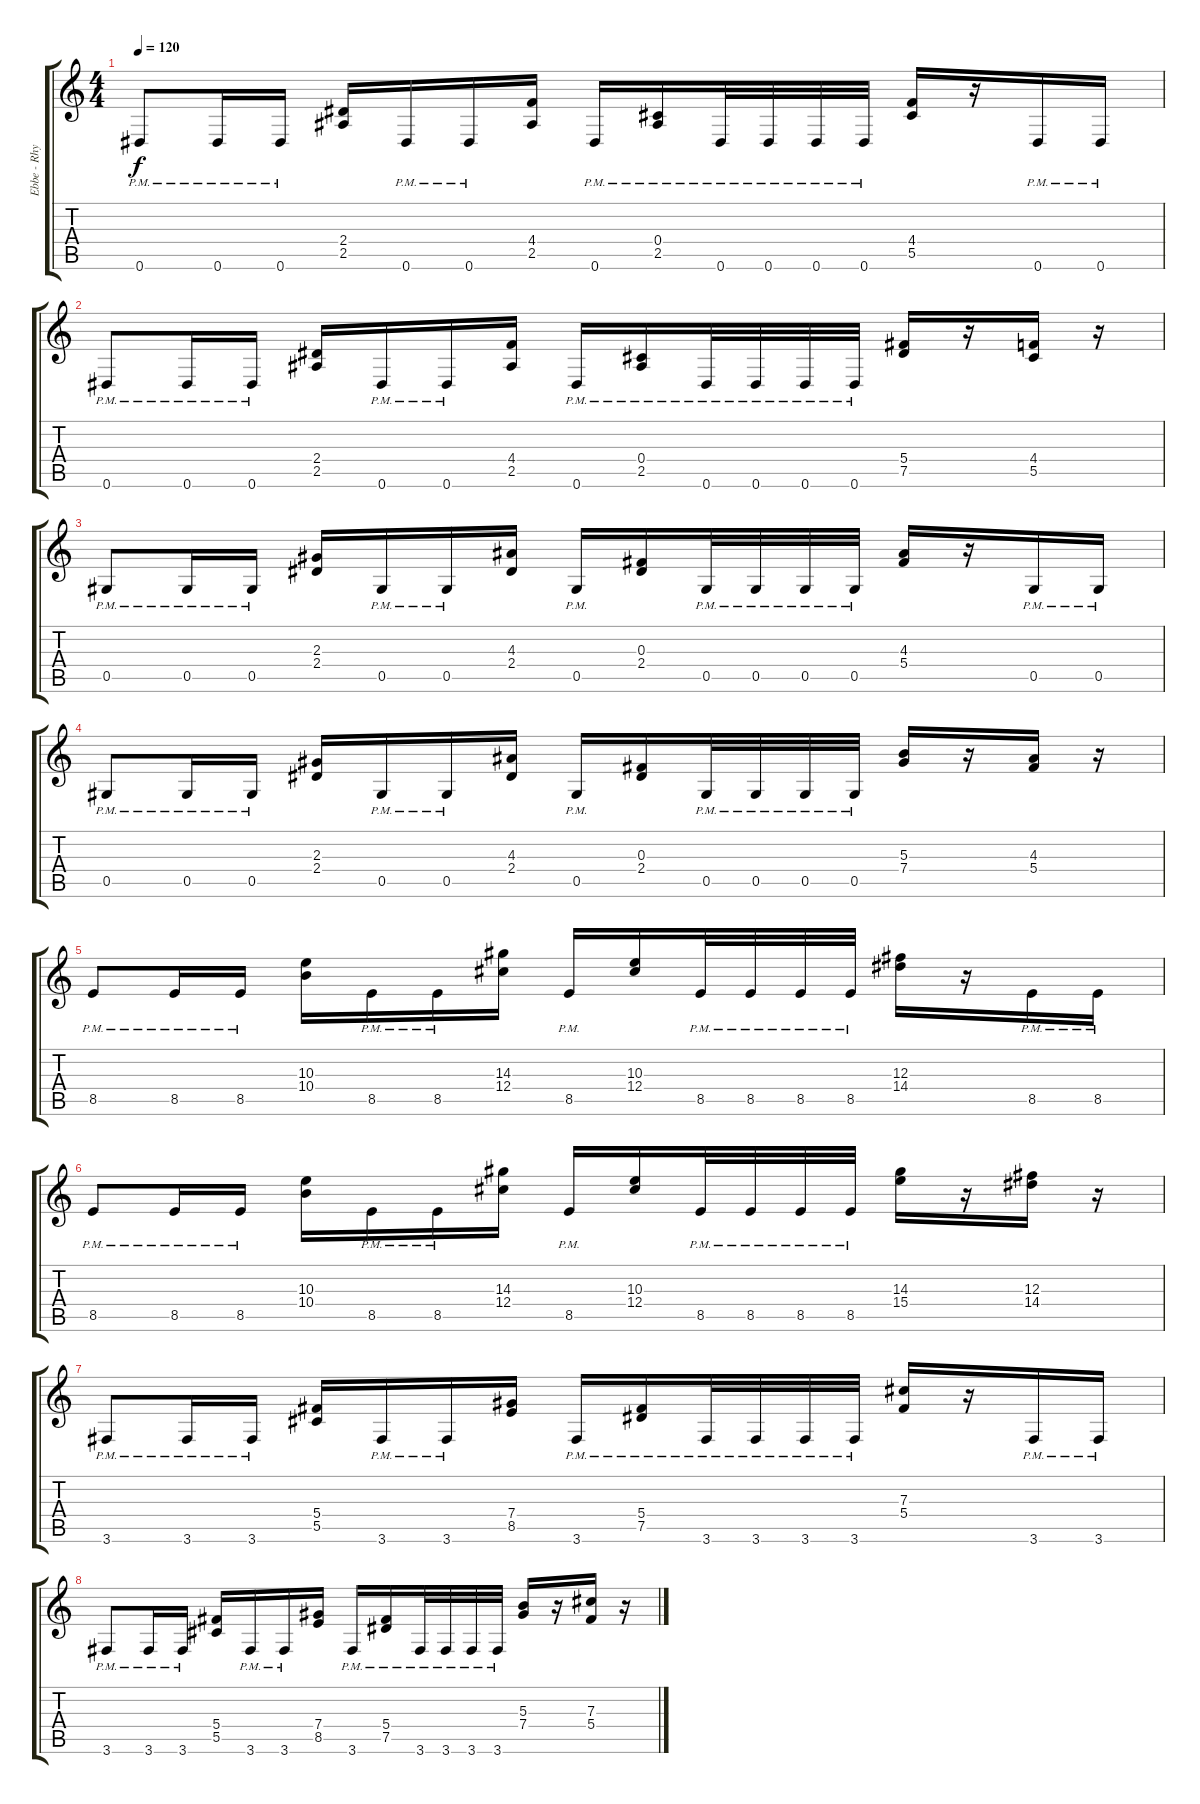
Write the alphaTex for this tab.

\track ("Ebbe - Rhytm" "Ebbe - Rhy") {instrument overdrivenguitar}
\staff {score tabs}
\tuning (Eb4 Bb3 Gb3 Db3 Ab2 Eb2) {hide}
\ts (4 4)
\tempo 120
\clef g2
\ks c
0.6{pm}.8{dy f} 0.6{pm}.16 0.6{pm}.16 (2.4 2.5).16 0.6{pm}.16 0.6{pm}.16 (4.4 2.5).16 0.6{pm}.16 (0.4 2.5{pm}).16 0.6{pm}.32 0.6{pm}.32 0.6{pm}.32 0.6{pm}.32 (4.4 5.5).16 r.16 0.6{pm}.16 0.6{pm}.16 |
0.6{pm}.8 0.6{pm}.16 0.6{pm}.16 (2.4 2.5).16 0.6{pm}.16 0.6{pm}.16 (4.4 2.5).16 0.6{pm}.16 (0.4 2.5{pm}).16 0.6{pm}.32 0.6{pm}.32 0.6{pm}.32 0.6{pm}.32 (5.4 7.5).16 r.16 (4.4 5.5).16 r.16 |
0.5{pm}.8 0.5{pm}.16 0.5{pm}.16 (2.3 2.4).16 0.5{pm}.16 0.5{pm}.16 (4.3 2.4).16 0.5{pm}.16 (0.3 2.4).16 0.5{pm}.32 0.5{pm}.32 0.5{pm}.32 0.5{pm}.32 (4.3 5.4).16 r.16 0.5{pm}.16 0.5{pm}.16 |
0.5{pm}.8 0.5{pm}.16 0.5{pm}.16 (2.3 2.4).16 0.5{pm}.16 0.5{pm}.16 (4.3 2.4).16 0.5{pm}.16 (0.3 2.4).16 0.5{pm}.32 0.5{pm}.32 0.5{pm}.32 0.5{pm}.32 (5.3 7.4).16 r.16 (4.3 5.4).16 r.16 |
8.5{pm}.8 8.5{pm}.16 8.5{pm}.16 (10.3 10.4).16 8.5{pm}.16 8.5{pm}.16 (14.3 12.4).16 8.5{pm}.16 (10.3 12.4).16 8.5{pm}.32 8.5{pm}.32 8.5{pm}.32 8.5{pm}.32 (12.3 14.4).16 r.16 8.5{pm}.16 8.5{pm}.16 |
8.5{pm}.8 8.5{pm}.16 8.5{pm}.16 (10.3 10.4).16 8.5{pm}.16 8.5{pm}.16 (14.3 12.4).16 8.5{pm}.16 (10.3 12.4).16 8.5{pm}.32 8.5{pm}.32 8.5{pm}.32 8.5{pm}.32 (14.3 15.4).16 r.16 (12.3 14.4).16 r.16 |
3.6{pm}.8 3.6{pm}.16 3.6{pm}.16 (5.4 5.5).16 3.6{pm}.16 3.6{pm}.16 (7.4 8.5).16 3.6{pm}.16 (5.4 7.5{pm}).16 3.6{pm}.32 3.6{pm}.32 3.6{pm}.32 3.6{pm}.32 (7.3 5.4).16 r.16 3.6{pm}.16 3.6{pm}.16 |
3.6{pm}.8 3.6{pm}.16 3.6{pm}.16 (5.4 5.5).16 3.6{pm}.16 3.6{pm}.16 (7.4 8.5).16 3.6{pm}.16 (5.4 7.5{pm}).16 3.6{pm}.32 3.6{pm}.32 3.6{pm}.32 3.6{pm}.32 (5.3 7.4).16 r.16 (7.3 5.4).16 r.16
